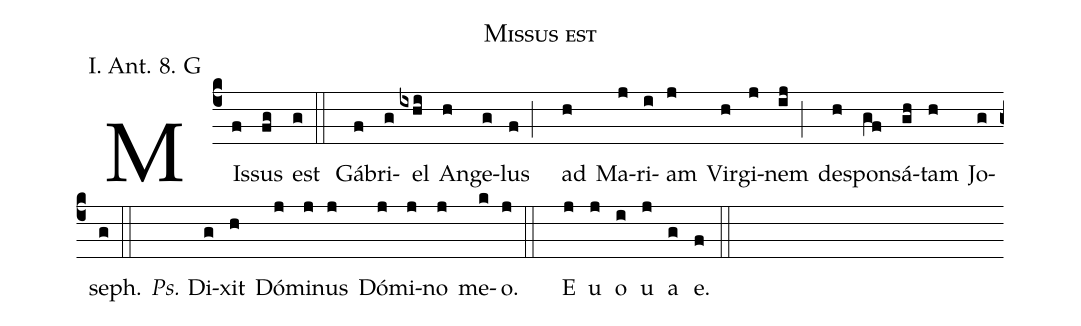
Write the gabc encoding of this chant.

name: Missus est;
annotation: I. Ant. 8. G;
%%
(c4) MIs(f)sus(fg) est(g::) Gá(f)bri(g)el(ixhi) An(h)ge(g)lus(f;) ad(h) Ma(j)ri(i)am(j) Vir(h)gi(j)nem(ij;)
des(h)pon(gf)sá(gh)tam(h) Jo(g)seph.(g::) <i>Ps.</i> Di(g)xit(h) Dó(j)mi(j)nus(j) Dó(j)mi(j)no(j) me(k)o.(j::)
E(j) u(j) o(i) u(j) a(g) e.(f::)
